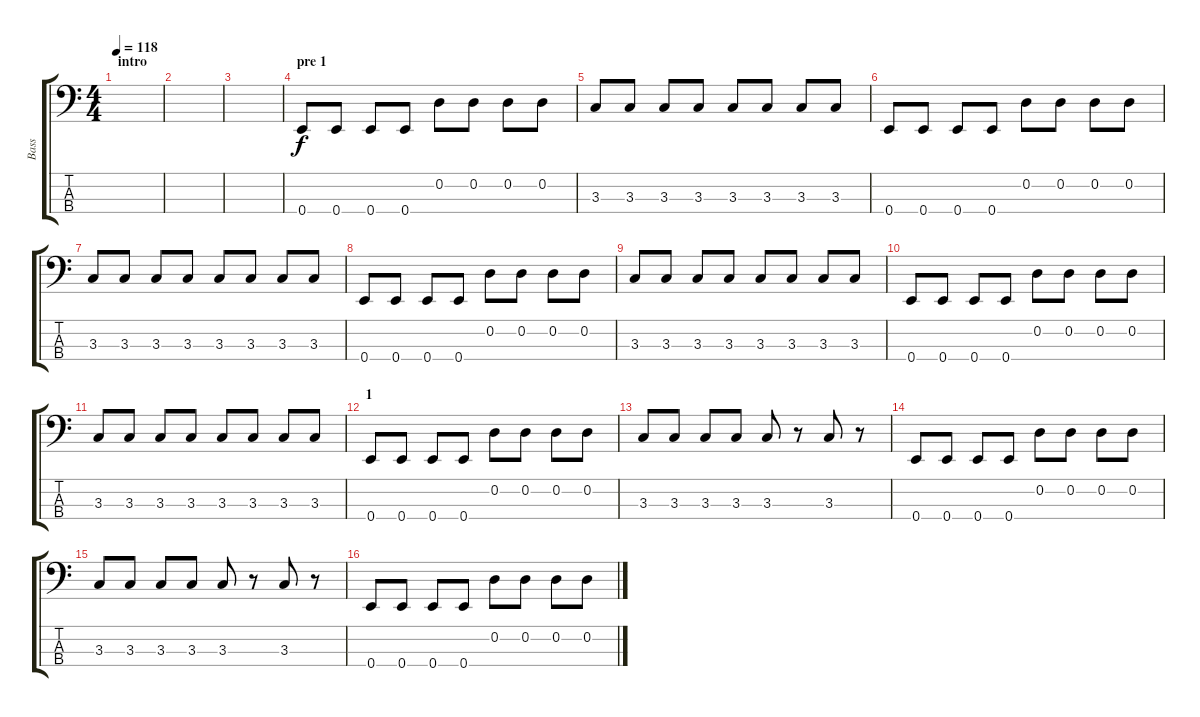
\track ("Bass" "Bass") {instrument electricbasspick}
\staff {score tabs}
\tuning (G2 D2 A1 E1) {hide}
\ts (4 4)
\section ("" "intro")
\tempo 118
\clef f4
\ks c
|
|
|
\section ("" "pre 1")
0.4.8 0.4.8 0.4.8 0.4.8 0.2.8 0.2.8 0.2.8 0.2.8 |
3.3.8 3.3.8 3.3.8 3.3.8 3.3.8 3.3.8 3.3.8 3.3.8 |
0.4.8 0.4.8 0.4.8 0.4.8 0.2.8 0.2.8 0.2.8 0.2.8 |
3.3.8 3.3.8 3.3.8 3.3.8 3.3.8 3.3.8 3.3.8 3.3.8 |
0.4.8 0.4.8 0.4.8 0.4.8 0.2.8 0.2.8 0.2.8 0.2.8 |
3.3.8 3.3.8 3.3.8 3.3.8 3.3.8 3.3.8 3.3.8 3.3.8 |
0.4.8 0.4.8 0.4.8 0.4.8 0.2.8 0.2.8 0.2.8 0.2.8 |
3.3.8 3.3.8 3.3.8 3.3.8 3.3.8 3.3.8 3.3.8 3.3.8 |
\section ("" "1")
0.4.8 0.4.8 0.4.8 0.4.8 0.2.8 0.2.8 0.2.8 0.2.8 |
3.3.8 3.3.8 3.3.8 3.3.8 3.3.8 r.8 3.3.8 r.8 |
0.4.8 0.4.8 0.4.8 0.4.8 0.2.8 0.2.8 0.2.8 0.2.8 |
3.3.8 3.3.8 3.3.8 3.3.8 3.3.8 r.8 3.3.8 r.8 |
0.4.8 0.4.8 0.4.8 0.4.8 0.2.8 0.2.8 0.2.8 0.2.8
